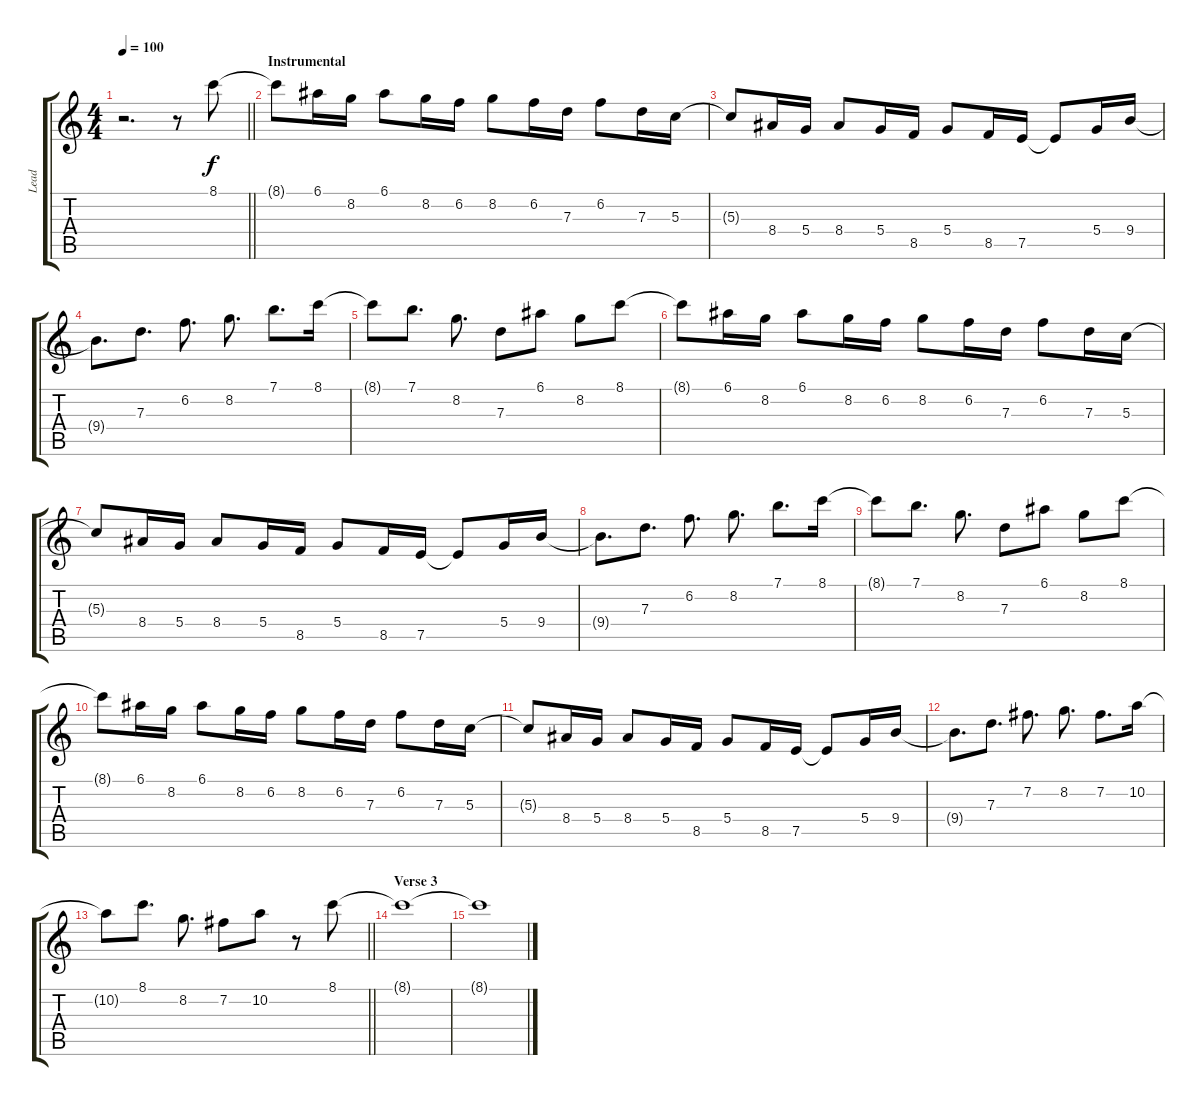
\track ("Lead" "Lead") {instrument distortionguitar}
\staff {score tabs}
\tuning (E4 B3 G3 D3 A2 E2) {hide}
\ts (4 4)
\tempo 100
\clef g2
\barLineRight lightlight
\ks c
r.2{d dy f} r.8 8.1.8 |
\section ("" "Instrumental")
8.1{t}.8 6.1.16 8.2.16 6.1.8 8.2.16 6.2.16 8.2.8 6.2.16 7.3.16 6.2.8 7.3.16 5.3.16 |
5.3{t}.8 8.4.16 5.4.16 8.4.8 5.4.16 8.5.16 5.4.8 8.5.16 7.5.16 7.5{t}.8 5.4.16 9.4.16 |
9.4{t}.8{d} 7.3.8{d} 6.2.8{d} 8.2.8{d} 7.1.8{d} 8.1.16 |
8.1{t}.8 7.1.8{d} 8.2.8{d} 7.3.8 6.1.8 8.2.8 8.1.8 |
8.1{t}.8 6.1.16 8.2.16 6.1.8 8.2.16 6.2.16 8.2.8 6.2.16 7.3.16 6.2.8 7.3.16 5.3.16 |
5.3{t}.8 8.4.16 5.4.16 8.4.8 5.4.16 8.5.16 5.4.8 8.5.16 7.5.16 7.5{t}.8 5.4.16 9.4.16 |
9.4{t}.8{d} 7.3.8{d} 6.2.8{d} 8.2.8{d} 7.1.8{d} 8.1.16 |
8.1{t}.8 7.1.8{d} 8.2.8{d} 7.3.8 6.1.8 8.2.8 8.1.8 |
8.1{t}.8 6.1.16 8.2.16 6.1.8 8.2.16 6.2.16 8.2.8 6.2.16 7.3.16 6.2.8 7.3.16 5.3.16 |
5.3{t}.8 8.4.16 5.4.16 8.4.8 5.4.16 8.5.16 5.4.8 8.5.16 7.5.16 7.5{t}.8 5.4.16 9.4.16 |
9.4{t}.8{d} 7.3.8{d} 7.2.8{d} 8.2.8{d} 7.2.8{d} 10.2.16 |
\barLineRight lightlight
10.2{t}.8 8.1.8{d} 8.2.8{d} 7.2.8 10.2.8 r.8 8.1.8 |
\section ("" "Verse 3")
8.1{t}.1 |
8.1{t}.1
